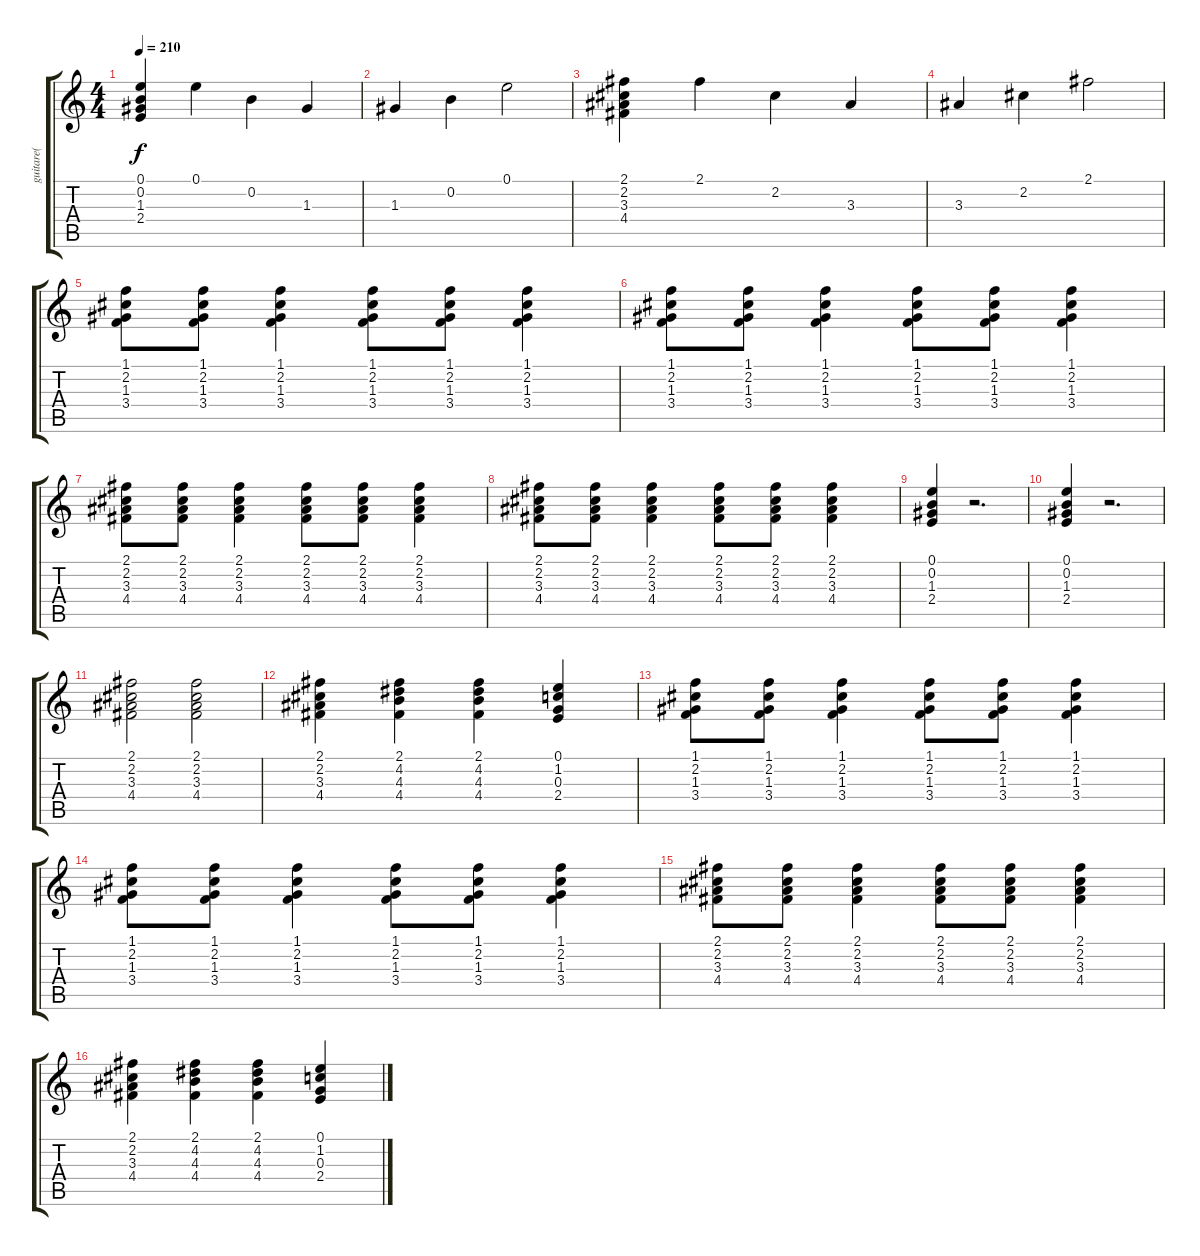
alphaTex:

\track ("guitare(  Pete Davidson ) " "guitare(  ") {instrument distortionguitar}
\staff {score tabs}
\tuning (E4 B3 G3 D3 A2 E2) {hide}
\ts (4 4)
\tempo 210
\clef g2
\ks c
(0.1 0.2 1.3 2.4).4{dy f volume 12} 0.1.4 0.2.4 1.3.4 |
1.3.4 0.2.4 0.1.2 |
(2.1 2.2 3.3 4.4).4 2.1.4 2.2.4 3.3.4 |
3.3.4 2.2.4 2.1.2 |
(1.1 2.2 1.3 3.4).8{volume 5} (1.1 2.2 1.3 3.4).8 (1.1 2.2 1.3 3.4).4 (1.1 2.2 1.3 3.4).8 (1.1 2.2 1.3 3.4).8 (1.1 2.2 1.3 3.4).4 |
(1.1 2.2 1.3 3.4).8 (1.1 2.2 1.3 3.4).8 (1.1 2.2 1.3 3.4).4 (1.1 2.2 1.3 3.4).8 (1.1 2.2 1.3 3.4).8 (1.1 2.2 1.3 3.4).4 |
(2.1 2.2 3.3 4.4).8 (2.1 2.2 3.3 4.4).8 (2.1 2.2 3.3 4.4).4 (2.1 2.2 3.3 4.4).8 (2.1 2.2 3.3 4.4).8 (2.1 2.2 3.3 4.4).4 |
(2.1 2.2 3.3 4.4).8 (2.1 2.2 3.3 4.4).8 (2.1 2.2 3.3 4.4).4 (2.1 2.2 3.3 4.4).8 (2.1 2.2 3.3 4.4).8 (2.1 2.2 3.3 4.4).4 |
(0.1 0.2 1.3 2.4).4 r.2{d} |
(0.1 0.2 1.3 2.4).4 r.2{d} |
(2.1 2.2 3.3 4.4).2 (2.1 2.2 3.3 4.4).2 |
(2.1 2.2 3.3 4.4).4 (2.1 4.2 4.3 4.4).4 (2.1 4.2 4.3 4.4).4 (0.1 1.2 0.3 2.4).4 |
(1.1 2.2 1.3 3.4).8{volume 12} (1.1 2.2 1.3 3.4).8 (1.1 2.2 1.3 3.4).4 (1.1 2.2 1.3 3.4).8 (1.1 2.2 1.3 3.4).8 (1.1 2.2 1.3 3.4).4 |
(1.1 2.2 1.3 3.4).8 (1.1 2.2 1.3 3.4).8 (1.1 2.2 1.3 3.4).4 (1.1 2.2 1.3 3.4).8 (1.1 2.2 1.3 3.4).8 (1.1 2.2 1.3 3.4).4 |
(2.1 2.2 3.3 4.4).8 (2.1 2.2 3.3 4.4).8 (2.1 2.2 3.3 4.4).4 (2.1 2.2 3.3 4.4).8 (2.1 2.2 3.3 4.4).8 (2.1 2.2 3.3 4.4).4 |
(2.1 2.2 3.3 4.4).4 (2.1 4.2 4.3 4.4).4 (2.1 4.2 4.3 4.4).4 (0.1 1.2 0.3 2.4).4
